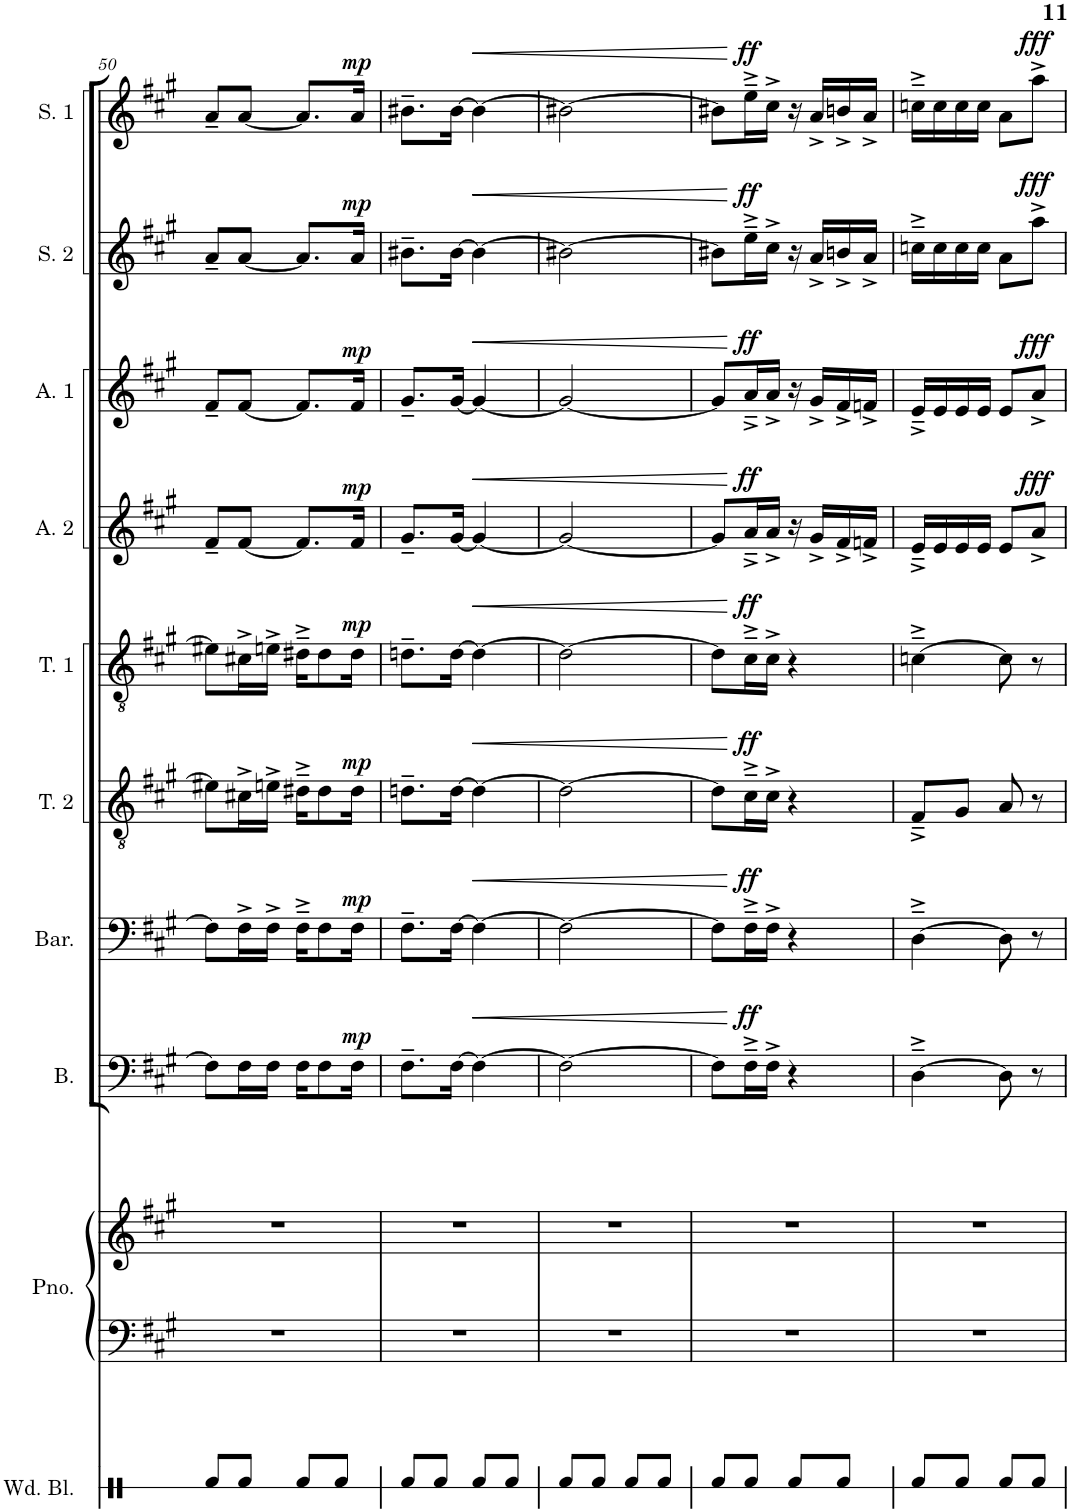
**kern	**kern	**kern	**kern	**dynam	**kern	**dynam	**kern	**dynam	**kern	**dynam	**kern	**dynam	**kern	**dynam	**kern	**dynam	**kern	**dynam
*part10	*part9	*part9	*part8	*part8	*part7	*part7	*part6	*part6	*part5	*part5	*part4	*part4	*part3	*part3	*part2	*part2	*part1	*part1
*staff11	*staff10	*staff9	*staff8	*staff8	*staff7	*staff7	*staff6	*staff6	*staff5	*staff5	*staff4	*staff4	*staff3	*staff3	*staff2	*staff2	*staff1	*staff1
*I"Wood Blocks	*I"Piano	*	*I"Bass	*	*I"Baritone	*	*I"Tenor 2	*	*I"Tenor 1	*	*I"Alto 2	*	*I"Alto 1	*	*I"Soprano 2	*	*I"Soprano 1	*
*I'Wd. Bl.	*I'Pno.	*	*I'B.	*	*I'Bar.	*	*I'T. 2	*	*I'T. 1	*	*I'A. 2	*	*I'A. 1	*	*I'S. 2	*	*I'S. 1	*
!!LO:PB:g=z
*clefX	*clefF4	*clefG2	*clefF4	*	*clefF4	*	*clefGv2	*	*clefGv2	*	*clefG2	*	*clefG2	*	*clefG2	*	*clefG2	*
*k[]	*k[f#c#g#]	*k[f#c#g#]	*k[f#c#g#]	*	*k[f#c#g#]	*	*k[f#c#g#]	*	*k[f#c#g#]	*	*k[f#c#g#]	*	*k[f#c#g#]	*	*k[f#c#g#]	*	*k[f#c#g#]	*
*M2/4	*M2/4	*M2/4	*M2/4	*	*M2/4	*	*M2/4	*	*M2/4	*	*M2/4	*	*M2/4	*	*M2/4	*	*M2/4	*
=50	=50	=50	=50	=50	=50	=50	=50	=50	=50	=50	=50	=50	=50	=50	=50	=50	=50	=50
8Rf/L	2r	2r	8F#\L]	.	8F#\L]	.	8e#X\L]	.	8e#X\L]	.	8f#~/L	.	8f#~/L	.	8a~/L	.	8a~/L	.
8Rf/J	.	.	16F#\L	.	16F#^\L	.	16c#X^\L	.	16c#X^\L	.	[8f#/J	.	[8f#/J	.	[8a/J	.	[8a/J	.
.	.	.	16F#\JJ	.	16F#^\JJ	.	16en^\JJ	.	16en^\JJ	.	.	.	.	.	.	.	.	.
8Rf/L	.	.	16F#\KL	.	16F#~^\KL	.	16d#X~^\KL	.	16d#X~^\KL	.	8.f#/L]	.	8.f#/L]	.	8.a/L]	.	8.a/L]	.
.	.	.	8F#\	.	8F#\	.	8d#\	.	8d#\	.	.	.	.	.	.	.	.	.
8Rf/J	.	.	.	.	.	.	.	.	.	.	.	.	.	.	.	.	.	.
!	!	!	!	!LO:DY:a	!	!LO:DY:a	!	!LO:DY:a	!	!LO:DY:a	!	!LO:DY:a	!	!LO:DY:a	!	!LO:DY:a	!	!LO:DY:a
.	.	.	16F#\Jk	mp	16F#\Jk	mp	16d#\Jk	mp	16d#\Jk	mp	16f#/Jk	mp	16f#/Jk	mp	16a/Jk	mp	16a/Jk	mp
=51	=51	=51	=51	=51	=51	=51	=51	=51	=51	=51	=51	=51	=51	=51	=51	=51	=51	=51
8Rf/L	2r	2r	8.F#~\L	.	8.F#~\L	.	8.dn~\L	.	8.dn~\L	.	8.g#~/L	.	8.g#~/L	.	8.b#X~\L	.	8.b#X~\L	.
8Rf/J	.	.	.	.	.	.	.	.	.	.	.	.	.	.	.	.	.	.
.	.	.	[16F#\Jk	.	[16F#\Jk	.	[16d\Jk	.	[16d\Jk	.	[16g#/Jk	.	[16g#/Jk	.	[16b#\Jk	.	[16b#\Jk	.
!	!	!	!	!LO:HP:b	!	!LO:HP:b	!	!LO:HP:b	!	!LO:HP:b	!	!LO:HP:b	!	!LO:HP:b	!	!LO:HP:b	!	!LO:HP:b
8Rf/L	.	.	4F#\_	<	4F#\_	<	4d\_	<	4d\_	<	4g#/_	<	4g#/_	<	4b#\_	<	4b#\_	<
8Rf/J	.	.	.	.	.	.	.	.	.	.	.	.	.	.	.	.	.	.
=52	=52	=52	=52	=52	=52	=52	=52	=52	=52	=52	=52	=52	=52	=52	=52	=52	=52	=52
8Rf/L	2r	2r	2F#\_	.	2F#\_	.	2d\_	.	2d\_	.	2g#/_	.	2g#/_	.	2b#X\_	.	2b#X\_	.
8Rf/J	.	.	.	.	.	.	.	.	.	.	.	.	.	.	.	.	.	.
8Rf/L	.	.	.	.	.	.	.	.	.	.	.	.	.	.	.	.	.	.
8Rf/J	.	.	.	.	.	.	.	.	.	.	.	.	.	.	.	.	.	.
=53	=53	=53	=53	=53	=53	=53	=53	=53	=53	=53	=53	=53	=53	=53	=53	=53	=53	=53
8Rf/L	2r	2r	8F#\L]	.	8F#\L]	.	8d\L]	.	8d\L]	.	8g#/L]	.	8g#/L]	.	8b#X\L]	.	8b#X\L]	.
!	!	!	!	!LO:DY:n=1:a	!	!LO:DY:n=1:a	!	!LO:DY:n=1:a	!	!LO:DY:n=1:a	!	!LO:DY:n=1:a	!	!LO:DY:n=1:a	!	!LO:DY:n=1:a	!	!LO:DY:n=1:a
8Rf/J	.	.	16F#~^\L	[ ff	16F#~^\L	[ ff	16c#~^\L	[ ff	16c#~^\L	[ ff	16a~^/L	[ ff	16a~^/L	[ ff	16ee~^\L	[ ff	16ee~^\L	[ ff
.	.	.	16F#^\JJ	.	16F#^\JJ	.	16c#^\JJ	.	16c#^\JJ	.	16a^/JJ	.	16a^/JJ	.	16cc#^\JJ	.	16cc#^\JJ	.
8Rf/L	.	.	4r	.	4r	.	4r	.	4r	.	16r	.	16r	.	16r	.	16r	.
.	.	.	.	.	.	.	.	.	.	.	16g#^/LL	.	16g#^/LL	.	16a^/LL	.	16a^/LL	.
8Rf/J	.	.	.	.	.	.	.	.	.	.	16f#^/	.	16f#^/	.	16bn^/	.	16bn^/	.
.	.	.	.	.	.	.	.	.	.	.	16fn^/JJ	.	16fn^/JJ	.	16a^/JJ	.	16a^/JJ	.
=54	=54	=54	=54	=54	=54	=54	=54	=54	=54	=54	=54	=54	=54	=54	=54	=54	=54	=54
8Rf/L	2r	2r	[4D~^\	.	[4D~^\	.	8F#~^/L	.	[4cn~^\	.	16e~^/LL	.	16e~^/LL	.	16ccn~^\LL	.	16ccn~^\LL	.
.	.	.	.	.	.	.	.	.	.	.	16e/	.	16e/	.	16cc\	.	16cc\	.
8Rf/J	.	.	.	.	.	.	8G#/J	.	.	.	16e/	.	16e/	.	16cc\	.	16cc\	.
.	.	.	.	.	.	.	.	.	.	.	16e/JJ	.	16e/JJ	.	16cc\JJ	.	16cc\JJ	.
8Rf/L	.	.	8D\]	.	8D\]	.	8A/	.	8c\]	.	8e/L	.	8e/L	.	8a\L	.	8a\L	.
!	!	!	!	!	!	!	!	!	!	!	!	!LO:DY:a	!	!LO:DY:a	!	!LO:DY:a	!	!LO:DY:a
8Rf/J	.	.	8r	.	8r	.	8r	.	8r	.	8a^/J	fff	8a^/J	fff	8aa^\J	fff	8aa^\J	fff
=	=	=	=	=	=	=	=	=	=	=	=	=	=	=	=	=	=	=
*-	*-	*-	*-	*-	*-	*-	*-	*-	*-	*-	*-	*-	*-	*-	*-	*-	*-	*-
